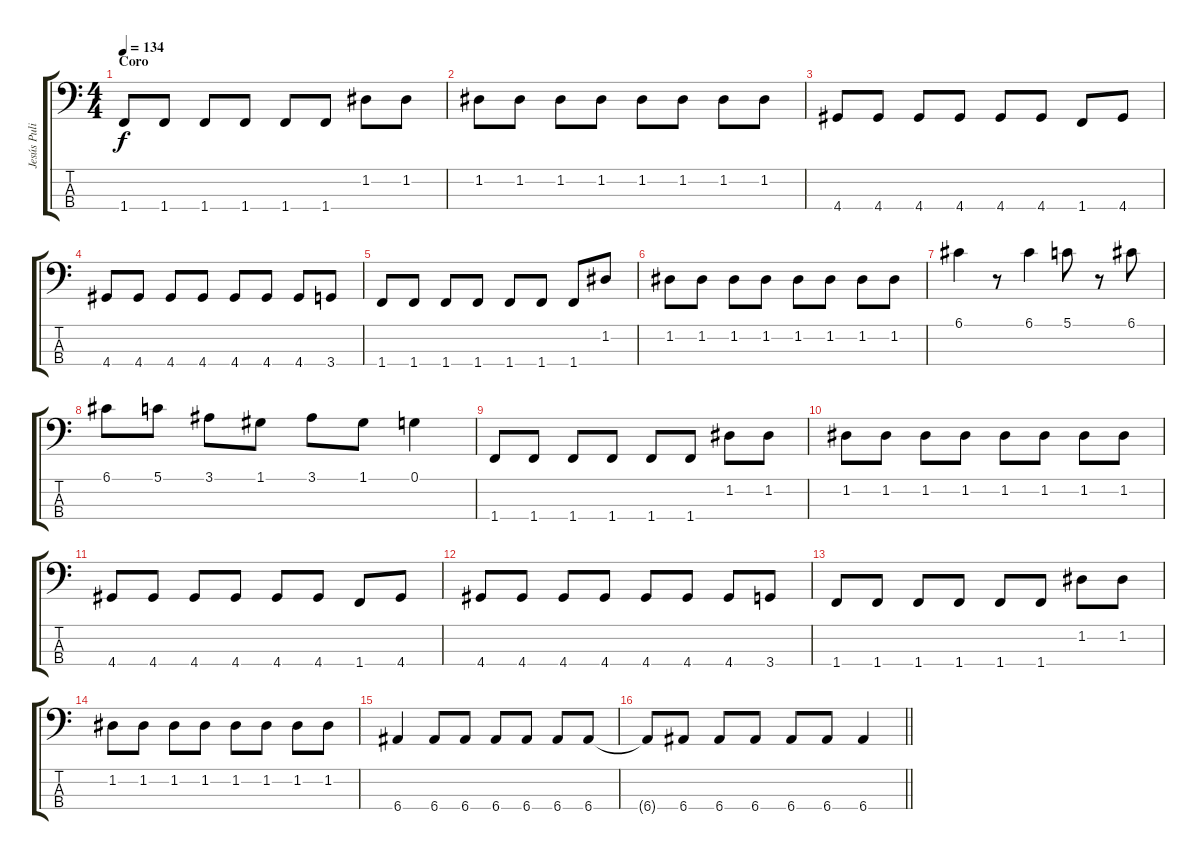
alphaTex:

\track ("Jesús Pulido" "Jesús Puli") {instrument electricbassfinger}
\staff {score tabs}
\tuning (G2 D2 A1 E1) {hide}
\ts (4 4)
\section ("" "Coro")
\tempo 134
\clef f4
\ks c
1.4.8{dy f} 1.4.8 1.4.8 1.4.8 1.4.8 1.4.8 1.2.8 1.2.8 |
1.2.8 1.2.8 1.2.8 1.2.8 1.2.8 1.2.8 1.2.8 1.2.8 |
4.4.8 4.4.8 4.4.8 4.4.8 4.4.8 4.4.8 1.4.8 4.4.8 |
4.4.8 4.4.8 4.4.8 4.4.8 4.4.8 4.4.8 4.4.8 3.4.8 |
1.4.8 1.4.8 1.4.8 1.4.8 1.4.8 1.4.8 1.4.8 1.2.8 |
1.2.8 1.2.8 1.2.8 1.2.8 1.2.8 1.2.8 1.2.8 1.2.8 |
6.1.4 r.8 6.1.4 5.1.8 r.8 6.1.8 |
6.1.8 5.1.8 3.1.8 1.1.8 3.1.8 1.1.8 0.1.4 |
1.4.8 1.4.8 1.4.8 1.4.8 1.4.8 1.4.8 1.2.8 1.2.8 |
1.2.8 1.2.8 1.2.8 1.2.8 1.2.8 1.2.8 1.2.8 1.2.8 |
4.4.8 4.4.8 4.4.8 4.4.8 4.4.8 4.4.8 1.4.8 4.4.8 |
4.4.8 4.4.8 4.4.8 4.4.8 4.4.8 4.4.8 4.4.8 3.4.8 |
1.4.8 1.4.8 1.4.8 1.4.8 1.4.8 1.4.8 1.2.8 1.2.8 |
1.2.8 1.2.8 1.2.8 1.2.8 1.2.8 1.2.8 1.2.8 1.2.8 |
6.4.4 6.4.8 6.4.8 6.4.8 6.4.8 6.4.8 6.4.8 |
\barLineRight lightlight
6.4{t}.8 6.4.8 6.4.8 6.4.8 6.4.8 6.4.8 6.4.4
